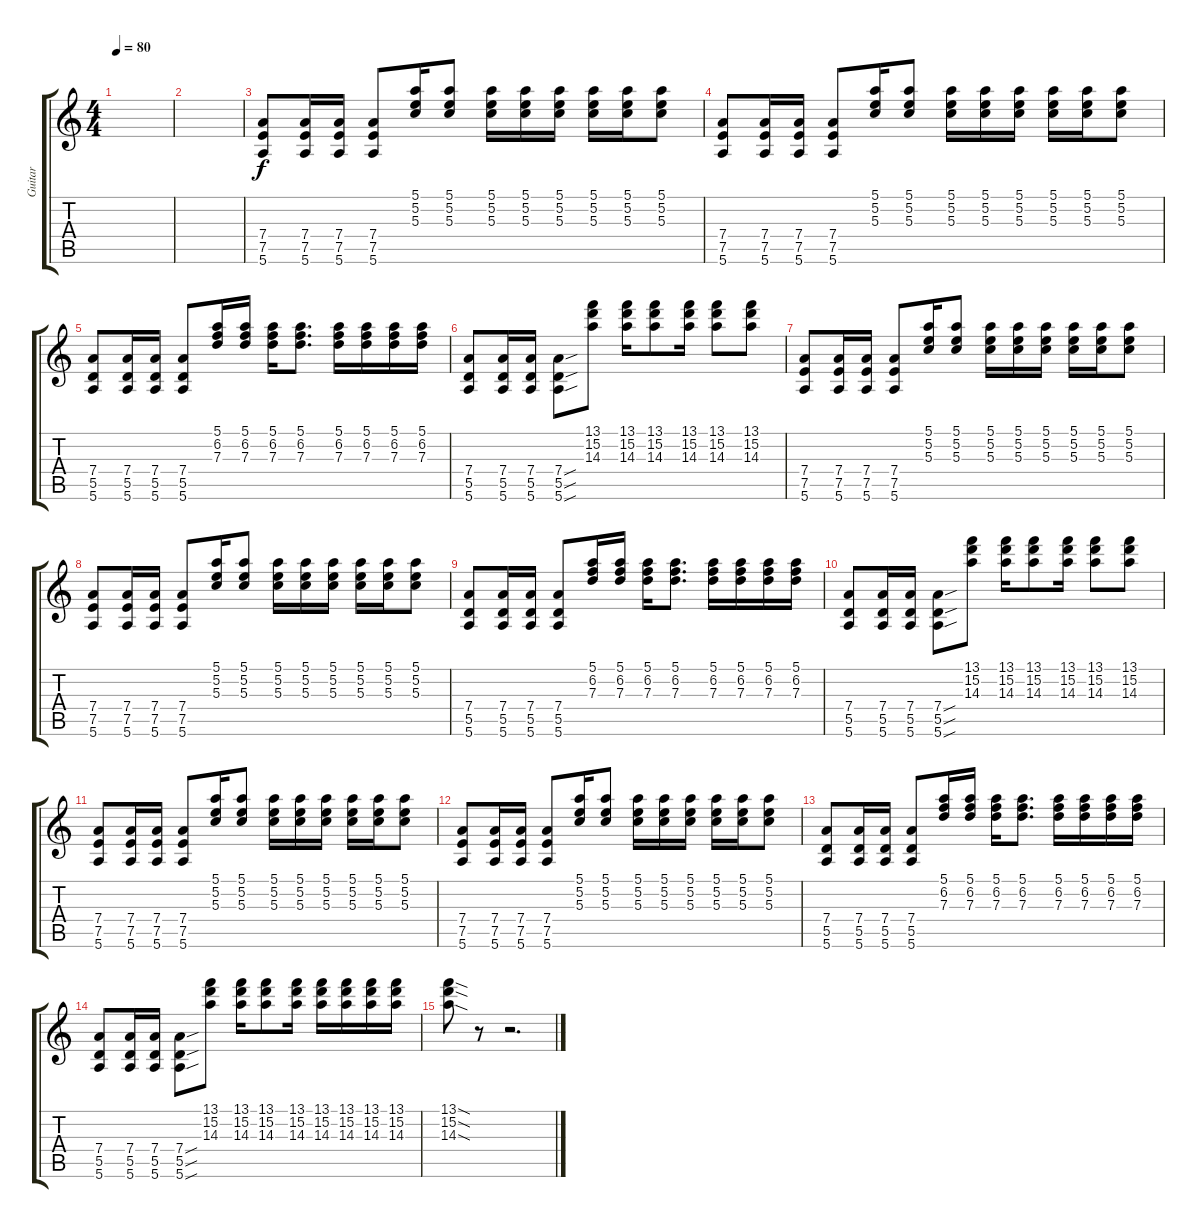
\track ("Guitar" "Guitar") {instrument electricguitarclean}
\staff {score tabs}
\tuning (E4 B3 G3 D3 A2 E2) {hide}
\ts (4 4)
\tempo 80
\clef g2
\ks c
|
|
(7.4 7.5 5.6).8{instrument distortionguitar} (7.4 7.5 5.6).16 (7.4 7.5 5.6).16 (7.4 7.5 5.6).8 (5.1 5.2 5.3).16 (5.1 5.2 5.3).8 (5.1 5.2 5.3).16 (5.1 5.2 5.3).16 (5.1 5.2 5.3).16 (5.1 5.2 5.3).16 (5.1 5.2 5.3).16 (5.1 5.2 5.3).8 |
(7.4 7.5 5.6).8 (7.4 7.5 5.6).16 (7.4 7.5 5.6).16 (7.4 7.5 5.6).8 (5.1 5.2 5.3).16 (5.1 5.2 5.3).8 (5.1 5.2 5.3).16 (5.1 5.2 5.3).16 (5.1 5.2 5.3).16 (5.1 5.2 5.3).16 (5.1 5.2 5.3).16 (5.1 5.2 5.3).8 |
(7.4 5.5 5.6).8 (7.4 5.5 5.6).16 (7.4 5.5 5.6).16 (7.4 5.5 5.6).8 (5.1 6.2 7.3).16 (5.1 6.2 7.3).16 (5.1 6.2 7.3).16 (5.1 6.2 7.3).8{d} (5.1 6.2 7.3).16 (5.1 6.2 7.3).16 (5.1 6.2 7.3).16 (5.1 6.2 7.3).16 |
(7.4 5.5 5.6).8 (7.4 5.5 5.6).16 (7.4 5.5 5.6).16 (7.4{sou} 5.5{sou} 5.6{sou}).8 (13.1 15.2 14.3).8 (13.1 15.2 14.3).16 (13.1 15.2 14.3).8 (13.1 15.2 14.3).16 (13.1 15.2 14.3).8 (13.1 15.2 14.3).8 |
(7.4 7.5 5.6).8{instrument distortionguitar} (7.4 7.5 5.6).16 (7.4 7.5 5.6).16 (7.4 7.5 5.6).8 (5.1 5.2 5.3).16 (5.1 5.2 5.3).8 (5.1 5.2 5.3).16 (5.1 5.2 5.3).16 (5.1 5.2 5.3).16 (5.1 5.2 5.3).16 (5.1 5.2 5.3).16 (5.1 5.2 5.3).8 |
(7.4 7.5 5.6).8 (7.4 7.5 5.6).16 (7.4 7.5 5.6).16 (7.4 7.5 5.6).8 (5.1 5.2 5.3).16 (5.1 5.2 5.3).8 (5.1 5.2 5.3).16 (5.1 5.2 5.3).16 (5.1 5.2 5.3).16 (5.1 5.2 5.3).16 (5.1 5.2 5.3).16 (5.1 5.2 5.3).8 |
(7.4 5.5 5.6).8 (7.4 5.5 5.6).16 (7.4 5.5 5.6).16 (7.4 5.5 5.6).8 (5.1 6.2 7.3).16 (5.1 6.2 7.3).16 (5.1 6.2 7.3).16 (5.1 6.2 7.3).8{d} (5.1 6.2 7.3).16 (5.1 6.2 7.3).16 (5.1 6.2 7.3).16 (5.1 6.2 7.3).16 |
(7.4 5.5 5.6).8 (7.4 5.5 5.6).16 (7.4 5.5 5.6).16 (7.4{sou} 5.5{sou} 5.6{sou}).8 (13.1 15.2 14.3).8 (13.1 15.2 14.3).16 (13.1 15.2 14.3).8 (13.1 15.2 14.3).16 (13.1 15.2 14.3).8 (13.1 15.2 14.3).8 |
(7.4 7.5 5.6).8{instrument distortionguitar} (7.4 7.5 5.6).16 (7.4 7.5 5.6).16 (7.4 7.5 5.6).8 (5.1 5.2 5.3).16 (5.1 5.2 5.3).8 (5.1 5.2 5.3).16 (5.1 5.2 5.3).16 (5.1 5.2 5.3).16 (5.1 5.2 5.3).16 (5.1 5.2 5.3).16 (5.1 5.2 5.3).8 |
(7.4 7.5 5.6).8 (7.4 7.5 5.6).16 (7.4 7.5 5.6).16 (7.4 7.5 5.6).8 (5.1 5.2 5.3).16 (5.1 5.2 5.3).8 (5.1 5.2 5.3).16 (5.1 5.2 5.3).16 (5.1 5.2 5.3).16 (5.1 5.2 5.3).16 (5.1 5.2 5.3).16 (5.1 5.2 5.3).8 |
(7.4 5.5 5.6).8 (7.4 5.5 5.6).16 (7.4 5.5 5.6).16 (7.4 5.5 5.6).8 (5.1 6.2 7.3).16 (5.1 6.2 7.3).16 (5.1 6.2 7.3).16 (5.1 6.2 7.3).8{d} (5.1 6.2 7.3).16 (5.1 6.2 7.3).16 (5.1 6.2 7.3).16 (5.1 6.2 7.3).16 |
(7.4 5.5 5.6).8 (7.4 5.5 5.6).16 (7.4 5.5 5.6).16 (7.4{sou} 5.5{sou} 5.6{sou}).8 (13.1 15.2 14.3).8 (13.1 15.2 14.3).16 (13.1 15.2 14.3).8 (13.1 15.2 14.3).16 (13.1 15.2 14.3).16 (13.1 15.2 14.3).16 (13.1 15.2 14.3).16 (13.1 15.2 14.3).16 |
(13.1{sod} 15.2{sod} 14.3{sod}).8 r.8 r.2{d}
